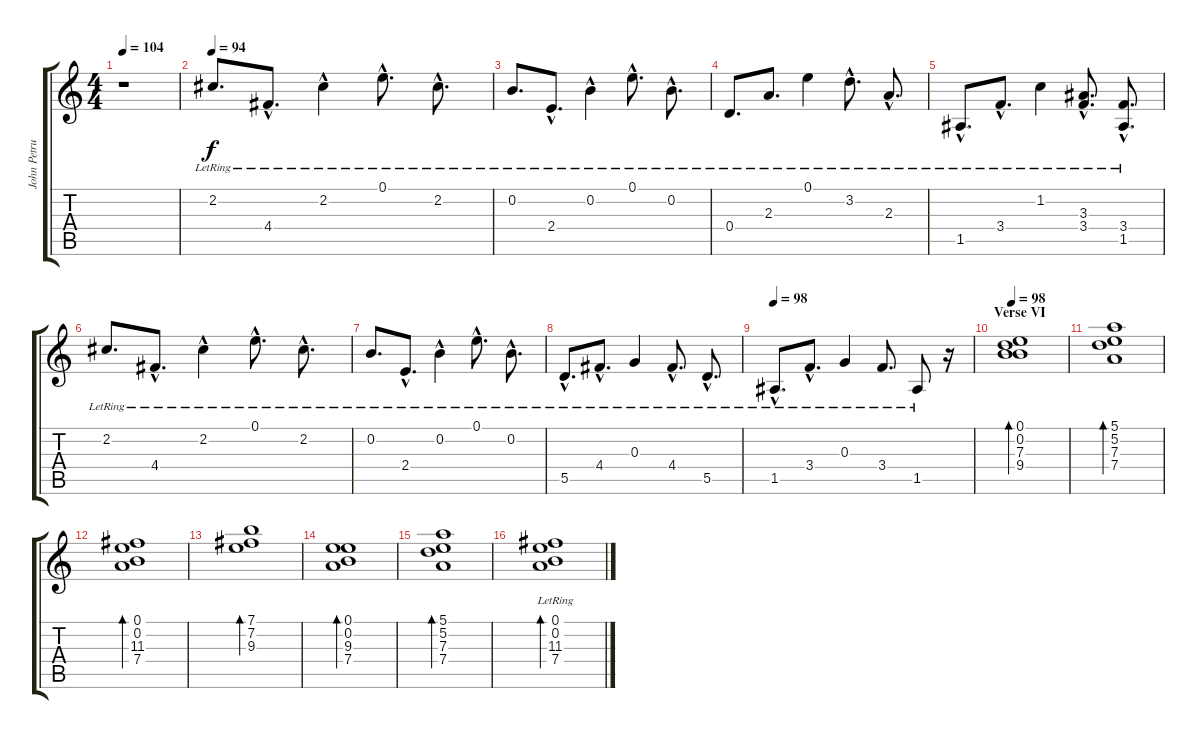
\track ("John Petrucci (Clean)" "John Petru") {instrument acousticguitarsteel}
\staff {score tabs}
\tuning (E4 B3 G3 D3 A2 E2) {hide}
\ts (4 4)
\tempo 104
\clef g2
\ks c
r.1{dy f} |
\tempo 94
2.2{lr}.8{d} 4.4{hac lr}.8{d} 2.2{hac lr}.4 0.1{hac lr}.8{d} 2.2{hac lr}.8{d} |
0.2{lr}.8{d} 2.4{hac lr}.8{d} 0.2{hac lr}.4 0.1{hac lr}.8{d} 0.2{hac lr}.8{d} |
0.4{lr}.8{d} 2.3{lr}.8{d} 0.1{lr}.4 3.2{hac lr}.8{d} 2.3{hac lr}.8{d} |
1.5{hac lr}.8{d} 3.4{hac lr}.8{d} 1.2{lr}.4 (3.3{hac lr} 3.4{hac lr}).8{d} (3.4{hac lr} 1.5{hac lr}).8{d} |
2.2{lr}.8{d} 4.4{hac lr}.8{d} 2.2{hac lr}.4 0.1{hac lr}.8{d} 2.2{hac lr}.8{d} |
0.2{lr}.8{d} 2.4{hac lr}.8{d} 0.2{hac lr}.4 0.1{hac lr}.8{d} 0.2{hac lr}.8{d} |
5.5{hac lr}.8{d} 4.4{hac lr}.8{d} 0.3{lr}.4 4.4{hac lr}.8{d} 5.5{hac lr}.8{d} |
\tempo 98
1.5{hac lr}.8{d} 3.4{hac lr}.8{d} 0.3{lr}.4 3.4{lr}.8{d} 1.5{lr}.8 r.16 |
\section ("" "Verse VI")
\tempo 98
(0.1 0.2 7.3 9.4).1{bd 120} |
(5.1 5.2 7.3 7.4).1{bd 120} |
(0.1 0.2 11.3 7.4).1{bd 120} |
(7.1 7.2 9.3).1{bd 120} |
(0.1 0.2 9.3 7.4).1{bd 120} |
(5.1 5.2 7.3 7.4).1{bd 120} |
(0.1 0.2 11.3{lr} 7.4{lr}).1{bd 120}
